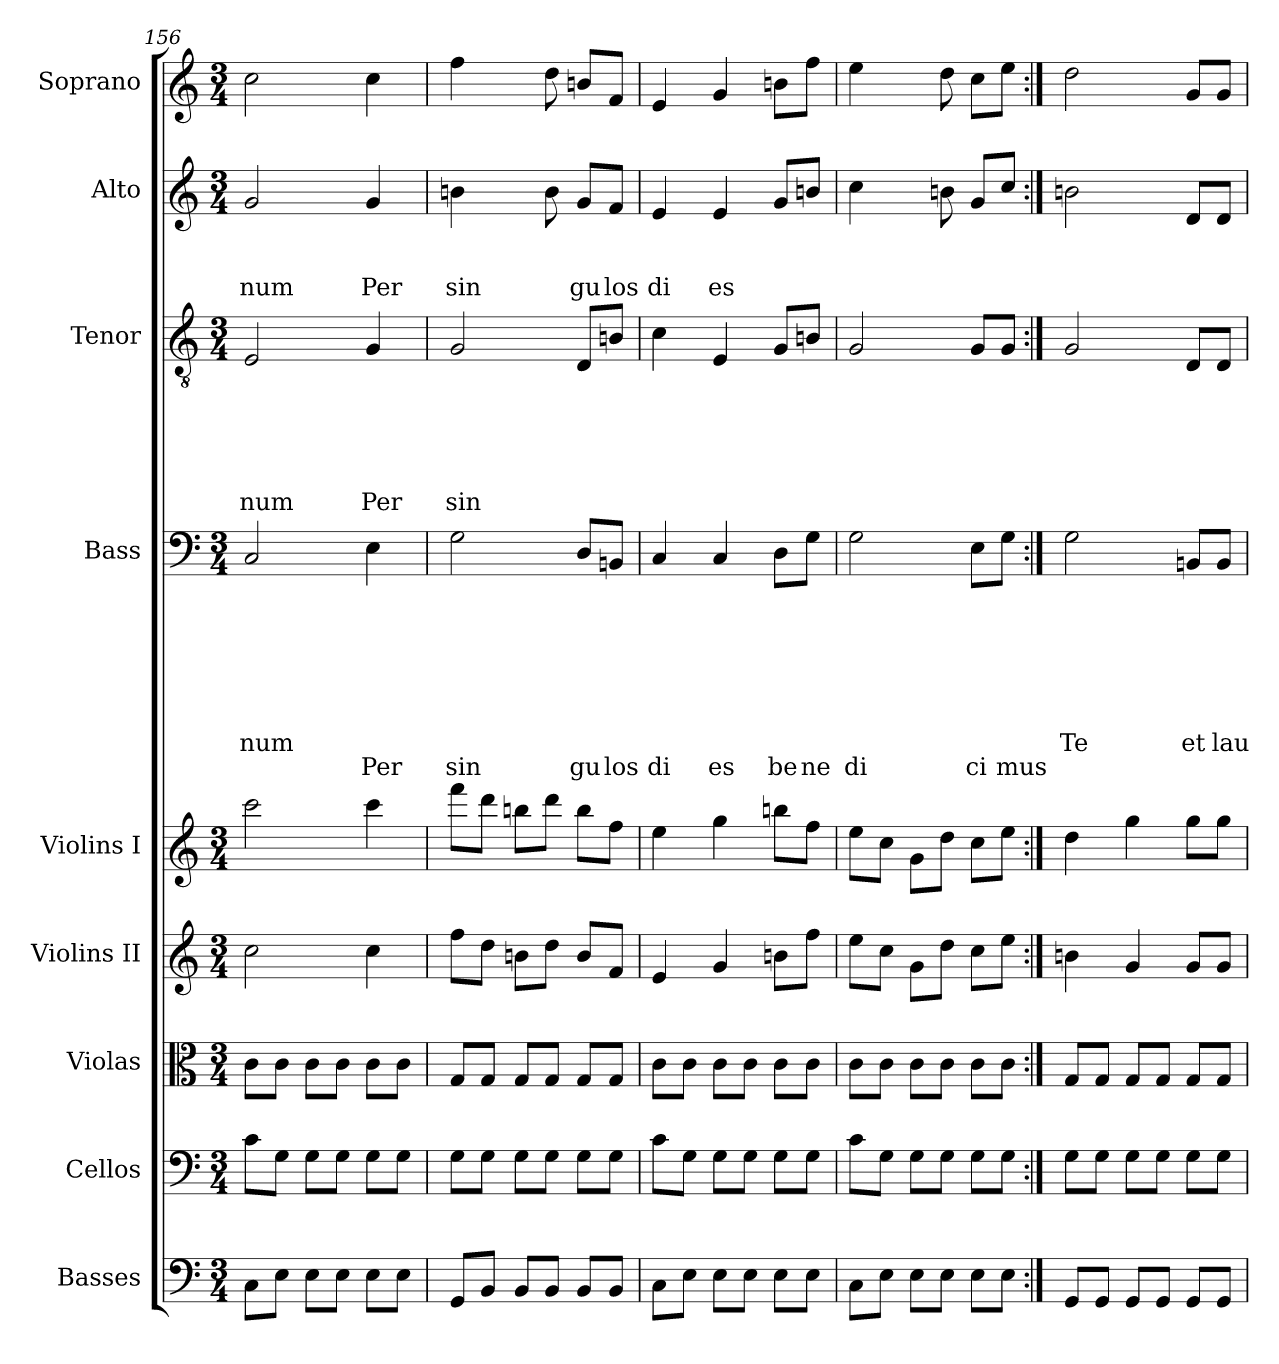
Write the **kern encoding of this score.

**kern	**kern	**kern	**kern	**kern	**kern	**text	**text	**text	**text	**text	**text	**text	**text	**kern	**text	**text	**text	**text	**text	**text	**kern	**text	**text	**text	**kern
*part9	*part8	*part7	*part6	*part5	*part4	*part4	*part4	*part4	*part4	*part4	*part4	*part4	*part4	*part3	*part3	*part3	*part3	*part3	*part3	*part3	*part2	*part2	*part2	*part2	*part1
*staff9	*staff8	*staff7	*staff6	*staff5	*staff4	*staff4	*staff4	*staff4	*staff4	*staff4	*staff4	*staff4	*staff4	*staff3	*staff3	*staff3	*staff3	*staff3	*staff3	*staff3	*staff2	*staff2	*staff2	*staff2	*staff1
*I"Basses	*I"Cellos	*I"Violas	*I"Violins II	*I"Violins I	*I"Bass	*	*	*	*	*	*	*	*	*I"Tenor	*	*	*	*	*	*	*I"Alto	*	*	*	*I"Soprano
*I'Bass	*I'Cell.	*I'Vla.	*I'Vln. II	*I'Vln. I	*I'Bs	*	*	*	*	*	*	*	*	*I'Ten	*	*	*	*	*	*	*I'Alto	*	*	*	*I'Sop
*clefF4	*clefF4	*clefC3	*clefG2	*clefG2	*clefF4	*	*	*	*	*	*	*	*	*clefGv2	*	*	*	*	*	*	*clefG2	*	*	*	*clefG2
*ITrd7c12	*	*	*	*	*	*	*	*	*	*	*	*	*	*	*	*	*	*	*	*	*	*	*	*	*
*k[]	*k[]	*k[]	*k[]	*k[]	*k[]	*	*	*	*	*	*	*	*	*k[]	*	*	*	*	*	*	*k[]	*	*	*	*k[]
*C:	*C:	*C:	*C:	*C:	*C:	*	*	*	*	*	*	*	*	*C:	*	*	*	*	*	*	*C:	*	*	*	*C:
*M3/4	*M3/4	*M3/4	*M3/4	*M3/4	*M3/4	*	*	*	*	*	*	*	*	*M3/4	*	*	*	*	*	*	*M3/4	*	*	*	*M3/4
=156	=156	=156	=156	=156	=156	=156	=156	=156	=156	=156	=156	=156	=156	=156	=156	=156	=156	=156	=156	=156	=156	=156	=156	=156	=156
!	!	!	!	!	!	!	!	!	!	!	!	!LO:LY:b	!	!	!	!	!	!	!	!LO:LY:b	!	!	!	!LO:LY:b	!
8CC\L	8c\L	8c\L	2cc\	2ccc\	2C/	.	.	.	.	.	.	num	.	2E/	.	.	.	.	.	num	2g/	.	.	num	2cc\
8EE\J	8G\J	8c\J	.	.	.	.	.	.	.	.	.	.	.	.	.	.	.	.	.	.	.	.	.	.	.
8EE\L	8G\L	8c\L	.	.	.	.	.	.	.	.	.	.	.	.	.	.	.	.	.	.	.	.	.	.	.
8EE\J	8G\J	8c\J	.	.	.	.	.	.	.	.	.	.	.	.	.	.	.	.	.	.	.	.	.	.	.
!	!	!	!	!	!	!	!	!	!	!	!	!	!LO:LY:b	!	!	!	!	!	!	!LO:LY:b	!	!	!	!LO:LY:b	!
8EE\L	8G\L	8c\L	4cc\	4ccc\	4E\	.	.	.	.	.	.	.	Per	4G/	.	.	.	.	.	Per	4g/	.	.	Per	4cc\
8EE\J	8G\J	8c\J	.	.	.	.	.	.	.	.	.	.	.	.	.	.	.	.	.	.	.	.	.	.	.
=157	=157	=157	=157	=157	=157	=157	=157	=157	=157	=157	=157	=157	=157	=157	=157	=157	=157	=157	=157	=157	=157	=157	=157	=157	=157
!	!	!	!	!	!	!	!	!	!	!	!	!	!LO:LY:b	!	!	!	!	!	!	!LO:LY:b	!	!	!	!LO:LY:b	!
8GGG/L	8G\L	8G/L	8ff\L	8fff\L	2G\	.	.	.	.	.	.	.	sin	2G/	.	.	.	.	.	sin	4bn\	.	.	sin	4ff\
8BBB/J	8G\J	8G/J	8dd\J	8ddd\J	.	.	.	.	.	.	.	.	.	.	.	.	.	.	.	.	.	.	.	.	.
8BBB/L	8G\L	8G/L	8bn\L	8bbn\L	.	.	.	.	.	.	.	.	.	.	.	.	.	.	.	.	8ryy	.	.	.	8ryy
8BBB/J	8G\J	8G/J	8dd\J	8ddd\J	.	.	.	.	.	.	.	.	.	.	.	.	.	.	.	.	8b\	.	.	.	8dd\
!	!	!	!	!	!	!	!	!	!	!	!	!	!LO:LY:b	!	!	!	!	!	!	!	!	!	!	!LO:LY:b	!
8BBB/L	8G\L	8G/L	8b/L	8bb\L	8D/L	.	.	.	.	.	.	.	gu	8D/L	.	.	.	.	.	.	8g/L	.	.	gu	8bn/L
!	!	!	!	!	!	!	!	!	!	!	!	!	!LO:LY:b	!	!	!	!	!	!	!	!	!	!	!LO:LY:b	!
8BBB/J	8G\J	8G/J	8f/J	8ff\J	8BBn/J	.	.	.	.	.	.	.	los	8Bn/J	.	.	.	.	.	.	8f/J	.	.	los	8f/J
=158	=158	=158	=158	=158	=158	=158	=158	=158	=158	=158	=158	=158	=158	=158	=158	=158	=158	=158	=158	=158	=158	=158	=158	=158	=158
!	!	!	!	!	!	!	!	!	!	!	!	!	!LO:LY:b	!	!	!	!	!	!	!	!	!	!	!LO:LY:b	!
8CC\L	8c\L	8c\L	4e/	4ee\	4C/	.	.	.	.	.	.	.	di	4c\	.	.	.	.	.	.	4e/	.	.	di	4e/
8EE\J	8G\J	8c\J	.	.	.	.	.	.	.	.	.	.	.	.	.	.	.	.	.	.	.	.	.	.	.
!	!	!	!	!	!	!	!	!	!	!	!	!	!LO:LY:b	!	!	!	!	!	!	!	!	!	!	!LO:LY:b	!
8EE\L	8G\L	8c\L	4g/	4gg\	4C/	.	.	.	.	.	.	.	es	4E/	.	.	.	.	.	.	4e/	.	.	es	4g/
8EE\J	8G\J	8c\J	.	.	.	.	.	.	.	.	.	.	.	.	.	.	.	.	.	.	.	.	.	.	.
!	!	!	!	!	!	!	!	!	!	!	!	!	!LO:LY:b	!	!	!	!	!	!	!	!	!	!	!	!
8EE\L	8G\L	8c\L	8bn\L	8bbn\L	8D\L	.	.	.	.	.	.	.	be	8G/L	.	.	.	.	.	.	8g/L	.	.	.	8bn\L
!	!	!	!	!	!	!	!	!	!	!	!	!	!LO:LY:b	!	!	!	!	!	!	!	!	!	!	!	!
8EE\J	8G\J	8c\J	8ff\J	8ff\J	8G\J	.	.	.	.	.	.	.	ne	8Bn/J	.	.	.	.	.	.	8bn/J	.	.	.	8ff\J
=159	=159	=159	=159	=159	=159	=159	=159	=159	=159	=159	=159	=159	=159	=159	=159	=159	=159	=159	=159	=159	=159	=159	=159	=159	=159
!	!	!	!	!	!	!	!	!	!	!	!	!	!LO:LY:b	!	!	!	!	!	!	!	!	!	!	!	!
8CC\L	8c\L	8c\L	8ee\L	8ee\L	2G\	.	.	.	.	.	.	.	di	2G/	.	.	.	.	.	.	4cc\	.	.	.	4ee\
8EE\J	8G\J	8c\J	8cc\J	8cc\J	.	.	.	.	.	.	.	.	.	.	.	.	.	.	.	.	.	.	.	.	.
8EE\L	8G\L	8c\L	8g\L	8g\L	.	.	.	.	.	.	.	.	.	.	.	.	.	.	.	.	8ryy	.	.	.	8ryy
8EE\J	8G\J	8c\J	8dd\J	8dd\J	.	.	.	.	.	.	.	.	.	.	.	.	.	.	.	.	8bn\	.	.	.	8dd\
!	!	!	!	!	!	!	!	!	!	!	!	!	!LO:LY:b	!	!	!	!	!	!	!	!	!	!	!	!
8EE\L	8G\L	8c\L	8cc\L	8cc\L	8E\L	.	.	.	.	.	.	.	ci	8G/L	.	.	.	.	.	.	8g/L	.	.	.	8cc\L
!	!	!	!	!	!	!	!	!	!	!	!	!	!LO:LY:b	!	!	!	!	!	!	!	!	!	!	!	!
8EE\J	8G\J	8c\J	8ee\J	8ee\J	8G\J	.	.	.	.	.	.	.	mus	8G/J	.	.	.	.	.	.	8cc/J	.	.	.	8ee\J
!!LO:PB:g=z
=160:|!	=160:|!	=160:|!	=160:|!	=160:|!	=160:|!	=160:|!	=160:|!	=160:|!	=160:|!	=160:|!	=160:|!	=160:|!	=160:|!	=160:|!	=160:|!	=160:|!	=160:|!	=160:|!	=160:|!	=160:|!	=160:|!	=160:|!	=160:|!	=160:|!	=160:|!
!	!	!	!	!	!	!	!	!	!	!	!	!LO:LY:b	!	!	!	!	!	!	!	!	!	!	!	!	!
8GGG/L	8G\L	8G/L	4bn\	4dd\	2G\	.	.	.	.	.	.	Te	.	2G/	.	.	.	.	.	.	2bn\	.	.	.	2dd\
8GGG/J	8G\J	8G/J	.	.	.	.	.	.	.	.	.	.	.	.	.	.	.	.	.	.	.	.	.	.	.
8GGG/L	8G\L	8G/L	4g/	4gg\	.	.	.	.	.	.	.	.	.	.	.	.	.	.	.	.	.	.	.	.	.
8GGG/J	8G\J	8G/J	.	.	.	.	.	.	.	.	.	.	.	.	.	.	.	.	.	.	.	.	.	.	.
!	!	!	!	!	!	!	!	!	!	!	!	!LO:LY:b	!	!	!	!	!	!	!	!	!	!	!	!	!
8GGG/L	8G\L	8G/L	8g/L	8gg\L	8BBn/L	.	.	.	.	.	.	et	.	8D/L	.	.	.	.	.	.	8d/L	.	.	.	8g/L
!	!	!	!	!	!	!	!	!	!	!	!	!LO:LY:b	!	!	!	!	!	!	!	!	!	!	!	!	!
8GGG/J	8G\J	8G/J	8g/J	8gg\J	8BB/J	.	.	.	.	.	.	lau	.	8D/J	.	.	.	.	.	.	8d/J	.	.	.	8g/J
=	=	=	=	=	=	=	=	=	=	=	=	=	=	=	=	=	=	=	=	=	=	=	=	=	=
*-	*-	*-	*-	*-	*-	*-	*-	*-	*-	*-	*-	*-	*-	*-	*-	*-	*-	*-	*-	*-	*-	*-	*-	*-	*-
